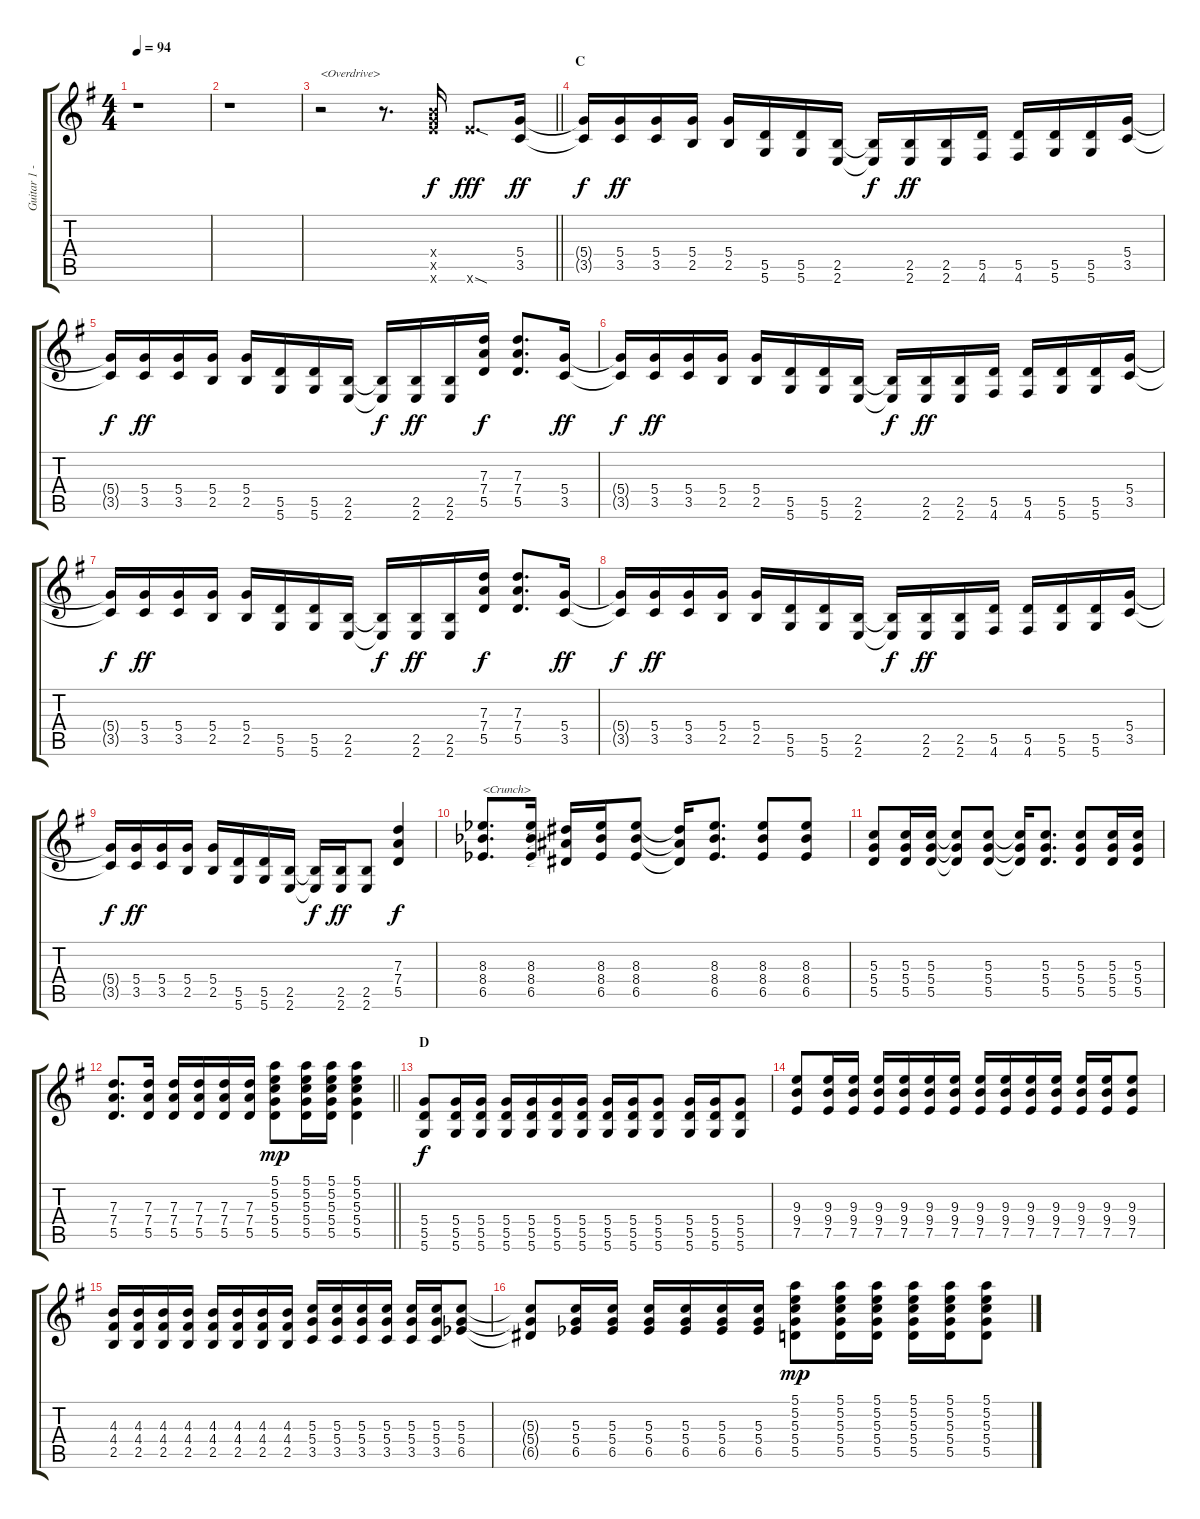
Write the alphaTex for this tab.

\track ("Guitar 1 - Hiroshi" "Guitar 1 -") {instrument distortionguitar}
\staff {score tabs}
\tuning (E4 B3 G3 D3 A2 D2) {hide}
\ts (4 4)
\tempo 94
\clef g2
\ks g
r.1{dy f} |
r.1 |
\barLineRight lightlight
r.2{txt "<Overdrive>"} r.8{d} (9.4{x} 10.5{x} 14.6{x}).16 14.6{sod x}.8{d dy fff} (5.4 3.5).16{dy ff} |
\section ("" "C")
(5.4{t} 3.5{t}).16{dy f} (5.4 3.5).16{dy ff} (5.4 3.5).16 (5.4 2.5).16 (5.4 2.5).16 (5.5 5.6).16 (5.5 5.6).16 (2.5 2.6).16 (2.5{t} 2.6{t}).16{dy f} (2.5 2.6).16{dy ff} (2.5 2.6).16 (5.5 4.6).16 (5.5 4.6).16 (5.5 5.6).16 (5.5 5.6).16 (5.4 3.5).16 |
(5.4{t} 3.5{t}).16{dy f} (5.4 3.5).16{dy ff} (5.4 3.5).16 (5.4 2.5).16 (5.4 2.5).16 (5.5 5.6).16 (5.5 5.6).16 (2.5 2.6).16 (2.5{t} 2.6{t}).16{dy f} (2.5 2.6).16{dy ff} (2.5 2.6).16 (7.3 7.4 5.5).16{dy f} (7.3 7.4 5.5).8{d} (5.4 3.5).16{dy ff} |
(5.4{t} 3.5{t}).16{dy f} (5.4 3.5).16{dy ff} (5.4 3.5).16 (5.4 2.5).16 (5.4 2.5).16 (5.5 5.6).16 (5.5 5.6).16 (2.5 2.6).16 (2.5{t} 2.6{t}).16{dy f} (2.5 2.6).16{dy ff} (2.5 2.6).16 (5.5 4.6).16 (5.5 4.6).16 (5.5 5.6).16 (5.5 5.6).16 (5.4 3.5).16 |
(5.4{t} 3.5{t}).16{dy f} (5.4 3.5).16{dy ff} (5.4 3.5).16 (5.4 2.5).16 (5.4 2.5).16 (5.5 5.6).16 (5.5 5.6).16 (2.5 2.6).16 (2.5{t} 2.6{t}).16{dy f} (2.5 2.6).16{dy ff} (2.5 2.6).16 (7.3 7.4 5.5).16{dy f} (7.3 7.4 5.5).8{d} (5.4 3.5).16{dy ff} |
(5.4{t} 3.5{t}).16{dy f} (5.4 3.5).16{dy ff} (5.4 3.5).16 (5.4 2.5).16 (5.4 2.5).16 (5.5 5.6).16 (5.5 5.6).16 (2.5 2.6).16 (2.5{t} 2.6{t}).16{dy f} (2.5 2.6).16{dy ff} (2.5 2.6).16 (5.5 4.6).16 (5.5 4.6).16 (5.5 5.6).16 (5.5 5.6).16 (5.4 3.5).16 |
(5.4{t} 3.5{t}).16{dy f} (5.4 3.5).16{dy ff} (5.4 3.5).16 (5.4 2.5).16 (5.4 2.5).16 (5.5 5.6).16 (5.5 5.6).16 (2.5 2.6).16 (2.5{t} 2.6{t}).16{dy f} (2.5 2.6).16{dy ff} (2.5 2.6).8 (7.3 7.4 5.5).4{dy f} |
(8.3{acc b} 8.4{acc b} 6.5{acc b}).8{d txt "<Crunch>" instrument overdrivenguitar} (8.3{acc b} 8.4{acc b} 6.5{acc b}).16 (8.3{t} 8.4{t} 6.5{t}).16 (8.3{acc b} 8.4{acc b} 6.5{acc b}).16 (8.3{acc b} 8.4{acc b} 6.5{acc b}).8 (8.3{t} 8.4{t} 6.5{t}).16 (8.3{acc b} 8.4{acc b} 6.5{acc b}).8{d} (8.3{acc b} 8.4{acc b} 6.5{acc b}).8 (8.3{acc b} 8.4{acc b} 6.5{acc b}).8 |
(5.3 5.4 5.5).8 (5.3 5.4 5.5).16 (5.3 5.4 5.5).16 (5.3{t} 5.4{t} 5.5{t}).8 (5.3 5.4 5.5).8 (5.3{t} 5.4{t} 5.5{t}).16 (5.3 5.4 5.5).8{d} (5.3 5.4 5.5).8 (5.3 5.4 5.5).16 (5.3 5.4 5.5).16 |
\barLineRight lightlight
(7.3 7.4 5.5).8{d} (7.3 7.4 5.5).16 (7.3 7.4 5.5).16 (7.3 7.4 5.5).16 (7.3 7.4 5.5).16 (7.3 7.4 5.5).16 (5.1 5.2 5.3 5.4 5.5).8{dy mp} (5.1 5.2 5.3 5.4 5.5).16 (5.1 5.2 5.3 5.4 5.5).16 (5.1 5.2 5.3 5.4 5.5).4 |
\section ("" "D")
(5.4 5.5 5.6).8{dy f} (5.4 5.5 5.6).16 (5.4 5.5 5.6).16 (5.4 5.5 5.6).16 (5.4 5.5 5.6).16 (5.4 5.5 5.6).16 (5.4 5.5 5.6).16 (5.4 5.5 5.6).16 (5.4 5.5 5.6).16 (5.4 5.5 5.6).8 (5.4 5.5 5.6).16 (5.4 5.5 5.6).16 (5.4 5.5 5.6).8 |
(9.3 9.4 7.5).8 (9.3 9.4 7.5).16 (9.3 9.4 7.5).16 (9.3 9.4 7.5).16 (9.3 9.4 7.5).16 (9.3 9.4 7.5).16 (9.3 9.4 7.5).16 (9.3 9.4 7.5).16 (9.3 9.4 7.5).16 (9.3 9.4 7.5).16 (9.3 9.4 7.5).16 (9.3 9.4 7.5).16 (9.3 9.4 7.5).16 (9.3 9.4 7.5).8 |
(4.3 4.4 2.5).16 (4.3 4.4 2.5).16 (4.3 4.4 2.5).16 (4.3 4.4 2.5).16 (4.3 4.4 2.5).16 (4.3 4.4 2.5).16 (4.3 4.4 2.5).16 (4.3 4.4 2.5).16 (5.3 5.4 3.5).16 (5.3 5.4 3.5).16 (5.3 5.4 3.5).16 (5.3 5.4 3.5).16 (5.3 5.4 3.5).16 (5.3 5.4 3.5).16 (5.3 5.4 6.5{acc b}).8 |
(5.3{t} 5.4{t} 6.5{t}).8 (5.3 5.4 6.5{acc b}).16 (5.3 5.4 6.5{acc b}).16 (5.3 5.4 6.5{acc b}).16 (5.3 5.4 6.5{acc b}).16 (5.3 5.4 6.5{acc b}).16 (5.3 5.4 6.5{acc b}).16 (5.1 5.2 5.3 5.4 5.5).8{dy mp} (5.1 5.2 5.3 5.4 5.5).16 (5.1 5.2 5.3 5.4 5.5).16 (5.1 5.2 5.3 5.4 5.5).16 (5.1 5.2 5.3 5.4 5.5).16 (5.1 5.2 5.3 5.4 5.5).8
